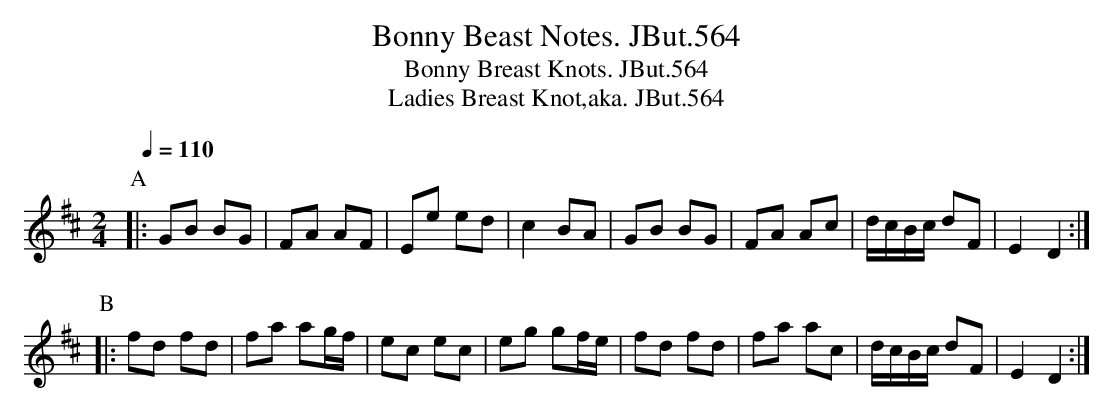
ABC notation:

X:1
T:Bonny Beast Notes. JBut.564
T:Bonny Breast Knots. JBut.564
T:Ladies Breast Knot,aka. JBut.564
M:2/4
Q:1/4=110
L:1/8
K:D
P:A
|: GB BG | FA AF | Ee ed | c2 BA | \
GB BG | FA Ac | d/c/B/c/ dF | E2 D2 :|
P:B
|: fd fd | fa ag/f/ | ec ec | eg gf/e/ | \
fd fd | fa ac | d/c/B/c/ dF | E2 D2 :|
